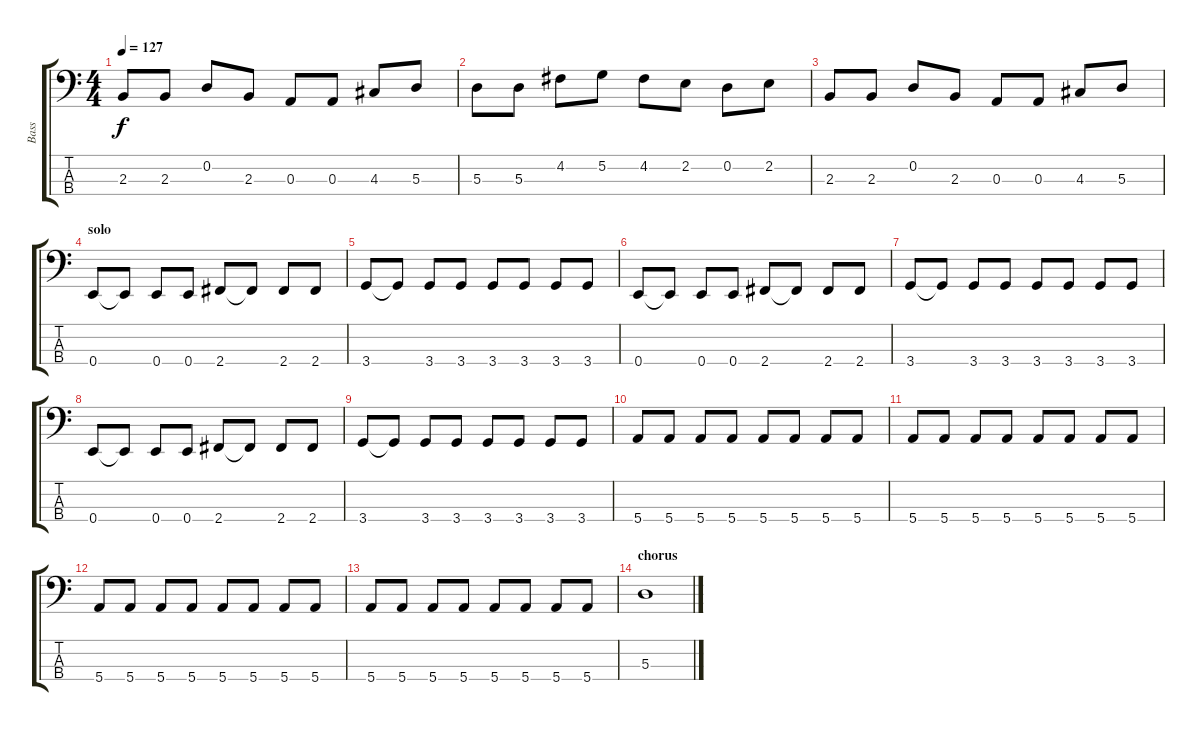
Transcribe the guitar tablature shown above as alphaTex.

\track ("Bass" "Bass") {instrument electricbassfinger}
\staff {score tabs}
\tuning (G2 D2 A1 E1) {hide}
\ts (4 4)
\tempo 127
\clef f4
\ks c
2.3.8{dy f} 2.3.8 0.2.8 2.3.8 0.3.8 0.3.8 4.3.8 5.3.8 |
5.3.8 5.3.8 4.2.8 5.2.8 4.2.8 2.2.8 0.2.8 2.2.8 |
2.3.8 2.3.8 0.2.8 2.3.8 0.3.8 0.3.8 4.3.8 5.3.8 |
\section ("" "solo")
0.4.8 0.4{t}.8 0.4.8 0.4.8 2.4.8 2.4{t}.8 2.4.8 2.4.8 |
3.4.8 3.4{t}.8 3.4.8 3.4.8 3.4.8 3.4.8 3.4.8 3.4.8 |
0.4.8 0.4{t}.8 0.4.8 0.4.8 2.4.8 2.4{t}.8 2.4.8 2.4.8 |
3.4.8 3.4{t}.8 3.4.8 3.4.8 3.4.8 3.4.8 3.4.8 3.4.8 |
0.4.8 0.4{t}.8 0.4.8 0.4.8 2.4.8 2.4{t}.8 2.4.8 2.4.8 |
3.4.8 3.4{t}.8 3.4.8 3.4.8 3.4.8 3.4.8 3.4.8 3.4.8 |
5.4.8 5.4.8 5.4.8 5.4.8 5.4.8 5.4.8 5.4.8 5.4.8 |
5.4.8 5.4.8 5.4.8 5.4.8 5.4.8 5.4.8 5.4.8 5.4.8 |
5.4.8 5.4.8 5.4.8 5.4.8 5.4.8 5.4.8 5.4.8 5.4.8 |
5.4.8 5.4.8 5.4.8 5.4.8 5.4.8 5.4.8 5.4.8 5.4.8 |
\section ("" "chorus")
5.3.1
